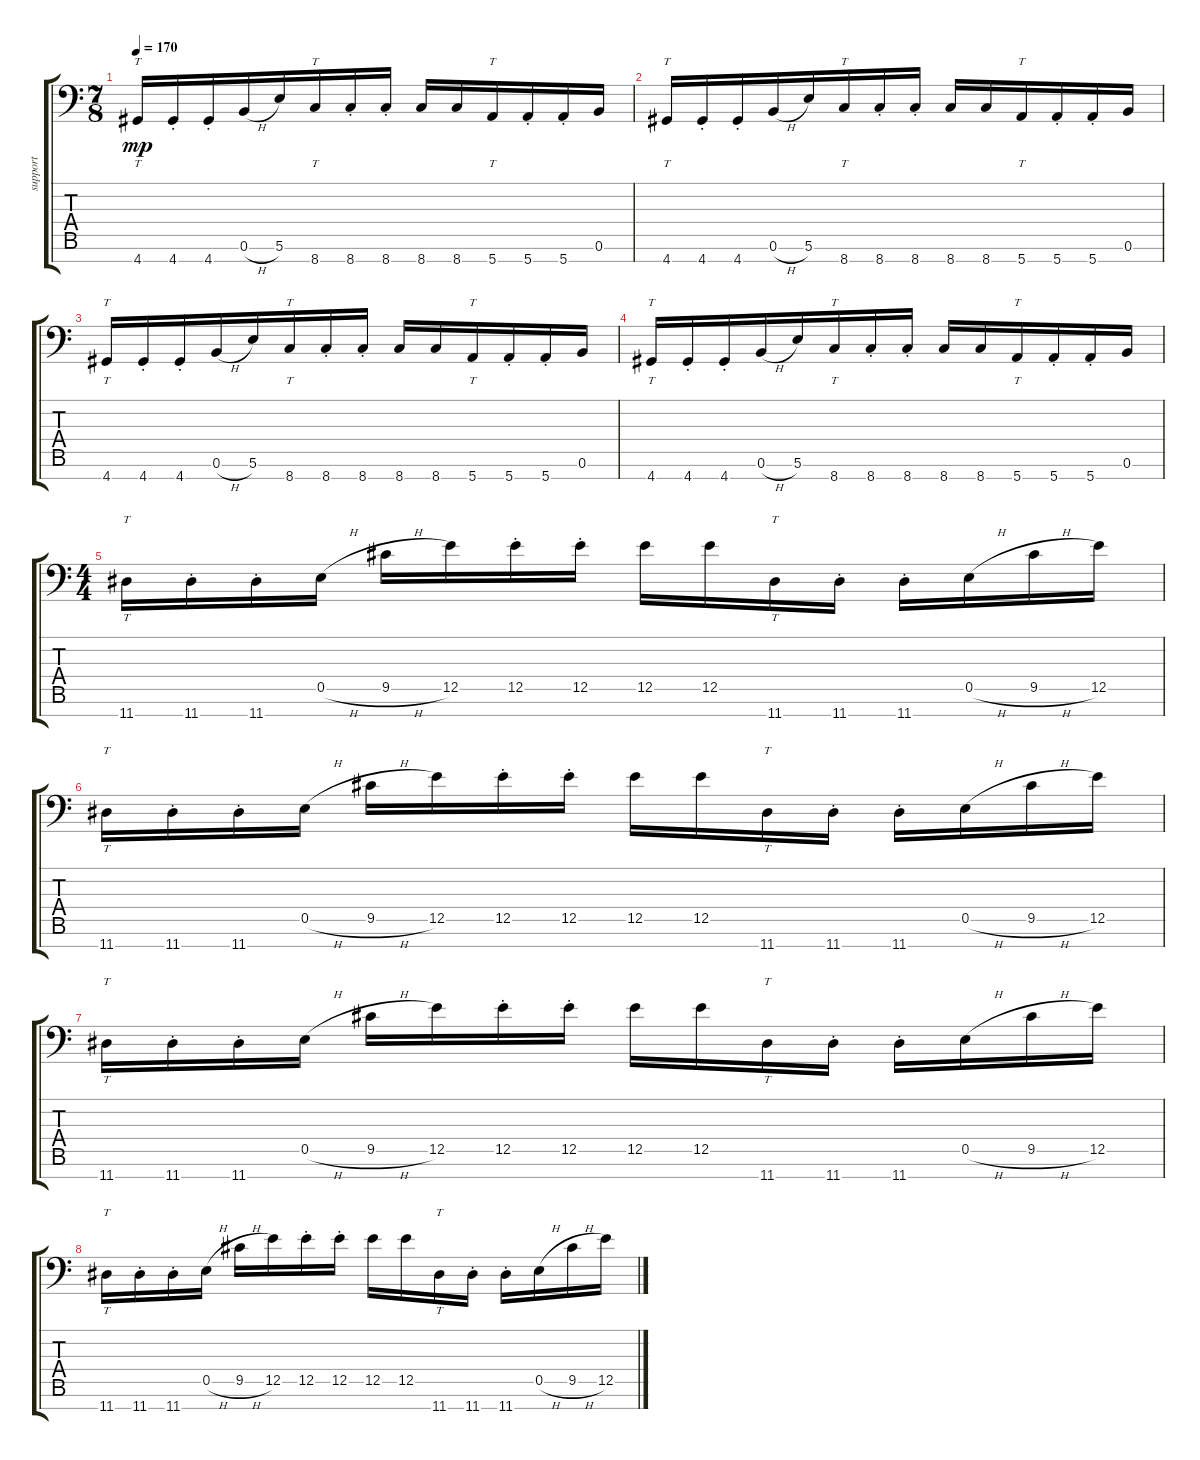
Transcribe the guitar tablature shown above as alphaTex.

\track ("support" "support") {instrument overdrivenguitar}
\staff {score tabs}
\tuning (B3 G3 D3 A2 E2 B1 E1) {hide}
\ts (7 8)
\tempo 170
\clef f4
\ks c
4.7.16{tt dy mp} 4.7{st}.16 4.7{st}.16 0.6{h}.16 5.6.16 8.7.16{tt} 8.7{st}.16 8.7{st}.16 8.7.16 8.7.16 5.7.16{tt} 5.7{st}.16 5.7{st}.16 0.6.16 |
4.7.16{tt} 4.7{st}.16 4.7{st}.16 0.6{h}.16 5.6.16 8.7.16{tt} 8.7{st}.16 8.7{st}.16 8.7.16 8.7.16 5.7.16{tt} 5.7{st}.16 5.7{st}.16 0.6.16 |
4.7.16{tt} 4.7{st}.16 4.7{st}.16 0.6{h}.16 5.6.16 8.7.16{tt} 8.7{st}.16 8.7{st}.16 8.7.16 8.7.16 5.7.16{tt} 5.7{st}.16 5.7{st}.16 0.6.16 |
4.7.16{tt} 4.7{st}.16 4.7{st}.16 0.6{h}.16 5.6.16 8.7.16{tt} 8.7{st}.16 8.7{st}.16 8.7.16 8.7.16 5.7.16{tt} 5.7{st}.16 5.7{st}.16 0.6.16 |
\ts (4 4)
11.7.16{tt} 11.7{st}.16 11.7{st}.16 0.5{h}.16 9.5{h}.16 12.5.16 12.5{st}.16 12.5{st}.16 12.5.16 12.5.16 11.7.16{tt} 11.7{st}.16 11.7{st}.16 0.5{h}.16 9.5{h}.16 12.5.16 |
11.7.16{tt} 11.7{st}.16 11.7{st}.16 0.5{h}.16 9.5{h}.16 12.5.16 12.5{st}.16 12.5{st}.16 12.5.16 12.5.16 11.7.16{tt} 11.7{st}.16 11.7{st}.16 0.5{h}.16 9.5{h}.16 12.5.16 |
11.7.16{tt} 11.7{st}.16 11.7{st}.16 0.5{h}.16 9.5{h}.16 12.5.16 12.5{st}.16 12.5{st}.16 12.5.16 12.5.16 11.7.16{tt} 11.7{st}.16 11.7{st}.16 0.5{h}.16 9.5{h}.16 12.5.16 |
11.7.16{tt} 11.7{st}.16 11.7{st}.16 0.5{h}.16 9.5{h}.16 12.5.16 12.5{st}.16 12.5{st}.16 12.5.16 12.5.16 11.7.16{tt} 11.7{st}.16 11.7{st}.16 0.5{h}.16 9.5{h}.16 12.5.16
